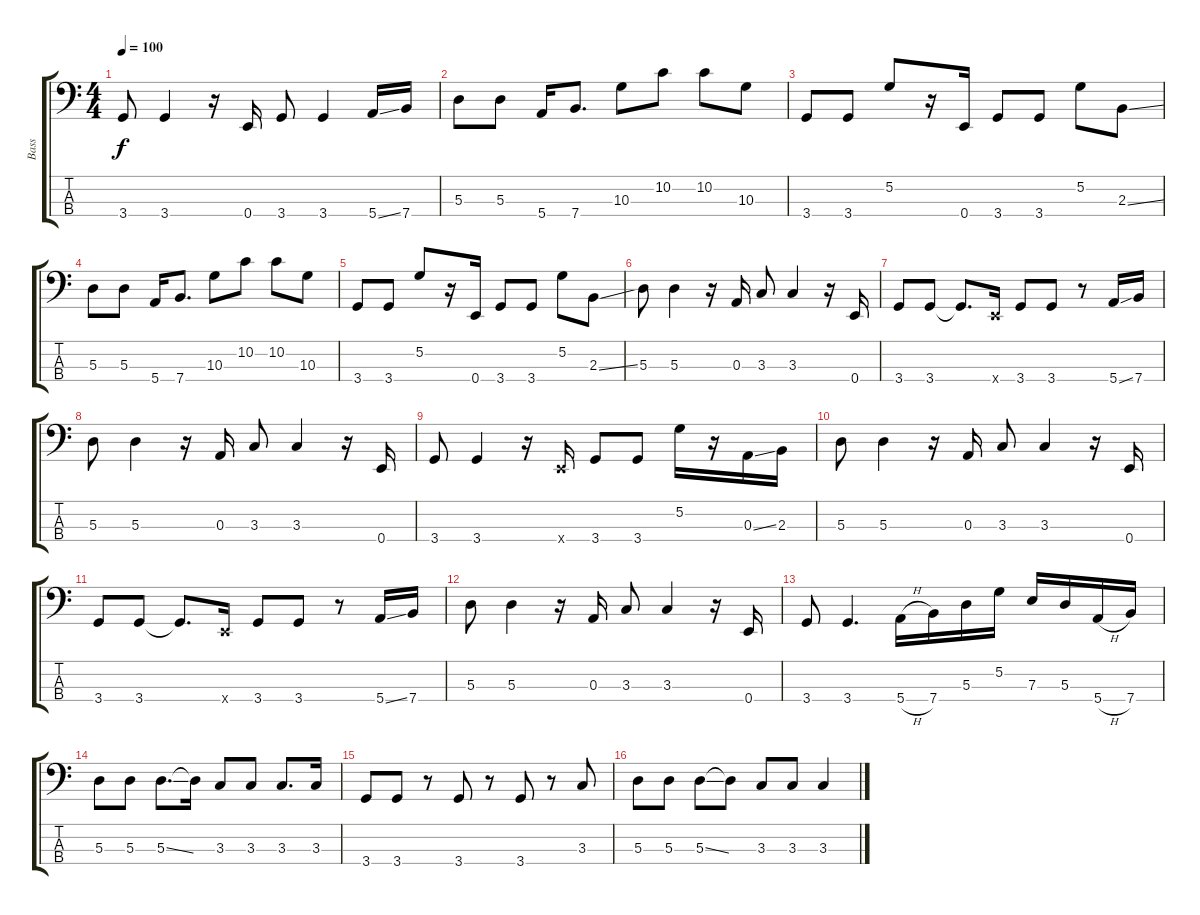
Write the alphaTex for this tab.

\track ("Bass" "Bass") {instrument electricbassfinger}
\staff {score tabs}
\tuning (G2 D2 A1 E1) {hide}
\ts (4 4)
\tempo 100
\clef f4
\ks c
3.4.8{dy f} 3.4.4 r.16 0.4.16 3.4.8 3.4.4 5.4{ss}.16 7.4.16 |
5.3.8 5.3.8 5.4.16 7.4.8{d} 10.3.8 10.2.8 10.2.8 10.3.8 |
3.4.8 3.4.8 5.2.8 r.16 0.4.16 3.4.8 3.4.8 5.2.8 2.3{ss}.8 |
5.3.8 5.3.8 5.4.16 7.4.8{d} 10.3.8 10.2.8 10.2.8 10.3.8 |
3.4.8 3.4.8 5.2.8 r.16 0.4.16 3.4.8 3.4.8 5.2.8 2.3{ss}.8 |
5.3.8 5.3.4 r.16 0.3.16 3.3.8 3.3.4 r.16 0.4.16 |
3.4.8 3.4.8 3.4{t}.8{d} 0.4{x}.16 3.4.8 3.4.8 r.8 5.4{ss}.16 7.4.16 |
5.3.8 5.3.4 r.16 0.3.16 3.3.8 3.3.4 r.16 0.4.16 |
3.4.8 3.4.4 r.16 0.4{x}.16 3.4.8 3.4.8 5.2.16 r.16 0.3{ss}.16 2.3.16 |
5.3.8 5.3.4 r.16 0.3.16 3.3.8 3.3.4 r.16 0.4.16 |
3.4.8 3.4.8 3.4{t}.8{d} 0.4{x}.16 3.4.8 3.4.8 r.8 5.4{ss}.16 7.4.16 |
5.3.8 5.3.4 r.16 0.3.16 3.3.8 3.3.4 r.16 0.4.16 |
3.4.8 3.4.4{d} 5.4{h}.16 7.4.16 5.3.16 5.2.16 7.3.16 5.3.16 5.4{h}.16 7.4.16 |
5.3.8 5.3.8 5.3{ss}.8{d} 5.3{t}.16 3.3.8 3.3.8 3.3.8{d} 3.3.16 |
3.4.8 3.4.8 r.8 3.4.8 r.8 3.4.8 r.8 3.3.8 |
5.3.8 5.3.8 5.3{ss}.8 5.3{t}.8 3.3.8 3.3.8 3.3.4
